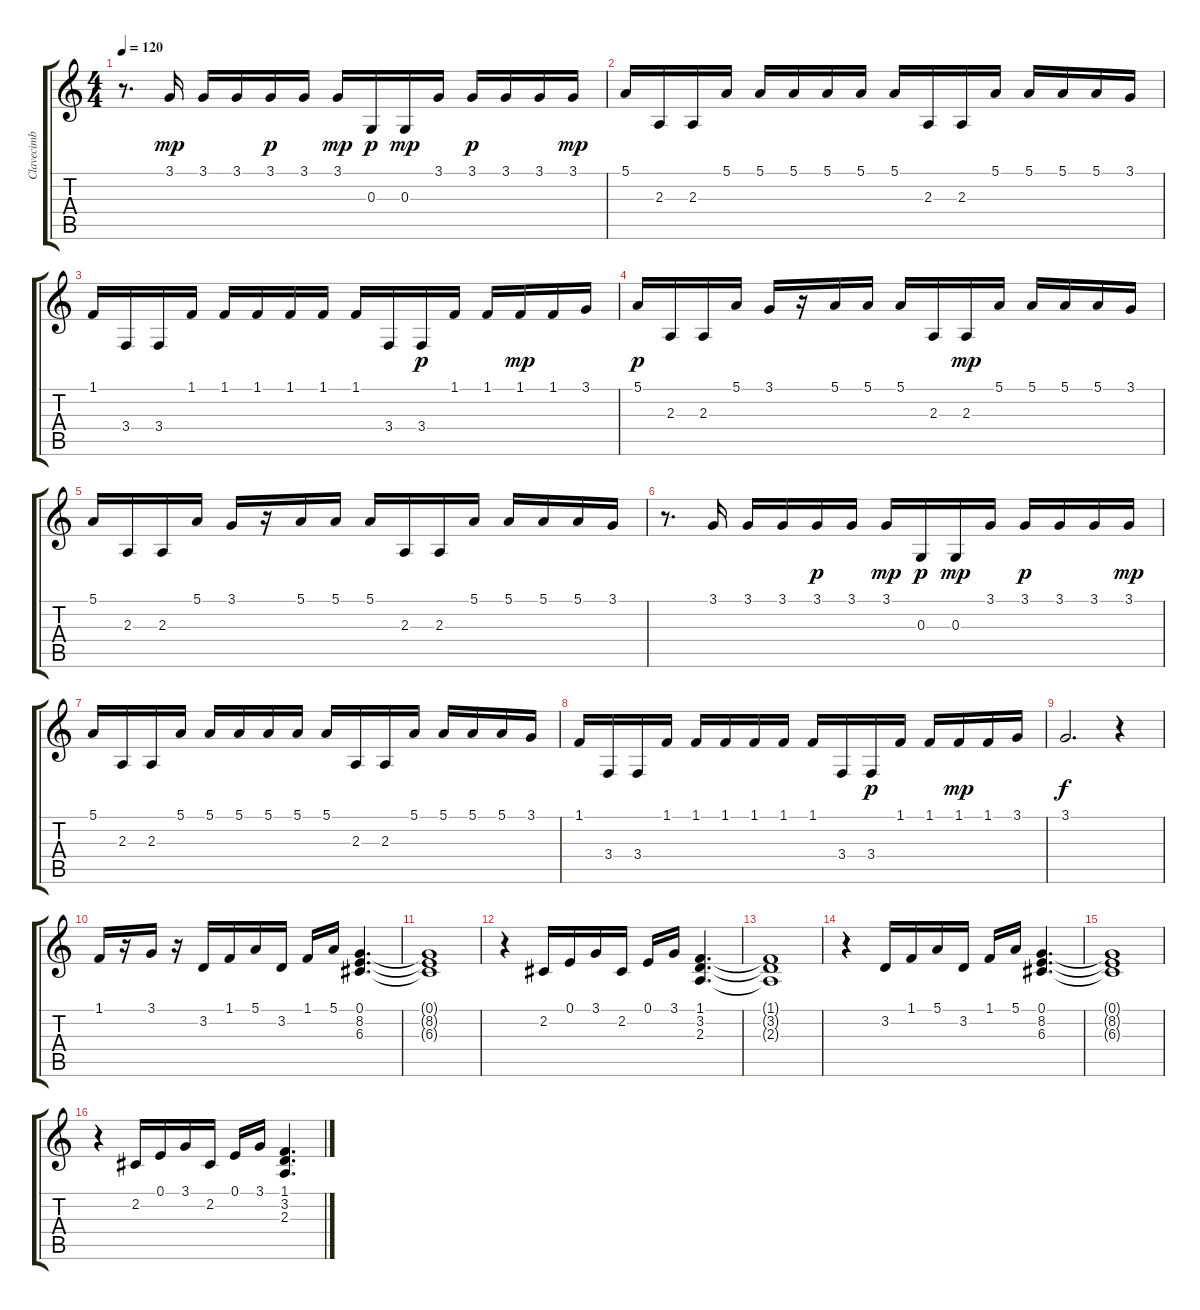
\track ("Clavecimb           " "Clavecimb ") {instrument harpsichord}
\staff {score tabs}
\tuning (E4 B3 G3 D3 A2 E2) {hide}
\ts (4 4)
\tempo 120
\clef g2
\ks c
r.8{d dy f} 3.1.16{dy mp instrument synthbass1} 3.1.16 3.1.16 3.1.16{dy p} 3.1.16 3.1.16{dy mp} 0.3.16{dy p} 0.3.16{dy mp} 3.1.16 3.1.16{dy p} 3.1.16 3.1.16 3.1.16{dy mp} |
5.1.16 2.3.16 2.3.16 5.1.16 5.1.16 5.1.16 5.1.16 5.1.16 5.1.16 2.3.16 2.3.16 5.1.16 5.1.16 5.1.16 5.1.16 3.1.16 |
1.1.16 3.4.16 3.4.16 1.1.16 1.1.16 1.1.16 1.1.16 1.1.16 1.1.16 3.4.16 3.4.16{dy p} 1.1.16 1.1.16 1.1.16{dy mp} 1.1.16 3.1.16 |
5.1.16{dy p} 2.3.16 2.3.16 5.1.16 3.1.16 r.16 5.1.16 5.1.16 5.1.16 2.3.16 2.3.16{dy mp} 5.1.16 5.1.16 5.1.16 5.1.16 3.1.16 |
5.1.16 2.3.16 2.3.16 5.1.16 3.1.16 r.16 5.1.16 5.1.16 5.1.16 2.3.16 2.3.16 5.1.16 5.1.16 5.1.16 5.1.16 3.1.16 |
r.8{d} 3.1.16 3.1.16 3.1.16 3.1.16{dy p} 3.1.16 3.1.16{dy mp} 0.3.16{dy p} 0.3.16{dy mp} 3.1.16 3.1.16{dy p} 3.1.16 3.1.16 3.1.16{dy mp} |
5.1.16 2.3.16 2.3.16 5.1.16 5.1.16 5.1.16 5.1.16 5.1.16 5.1.16 2.3.16 2.3.16 5.1.16 5.1.16 5.1.16 5.1.16 3.1.16 |
1.1.16 3.4.16 3.4.16 1.1.16 1.1.16 1.1.16 1.1.16 1.1.16 1.1.16 3.4.16 3.4.16{dy p} 1.1.16 1.1.16 1.1.16{dy mp} 1.1.16 3.1.16 |
3.1.2{d dy f} r.4 |
1.1.16{instrument harpsichord} r.16 3.1.16 r.16 3.2.16 1.1.16 5.1.16 3.2.16 1.1.16 5.1.16 (0.1 8.2 6.3).4{d} |
(0.1{t} 8.2{t} 6.3{t}).1 |
r.4 2.2.16 0.1.16 3.1.16 2.2.16 0.1.16 3.1.16 (1.1 3.2 2.3).4{d} |
(1.1{t} 3.2{t} 2.3{t}).1 |
r.4 3.2.16 1.1.16 5.1.16 3.2.16 1.1.16 5.1.16 (0.1 8.2 6.3).4{d} |
(0.1{t} 8.2{t} 6.3{t}).1 |
r.4 2.2.16 0.1.16 3.1.16 2.2.16 0.1.16 3.1.16 (1.1 3.2 2.3).4{d}
